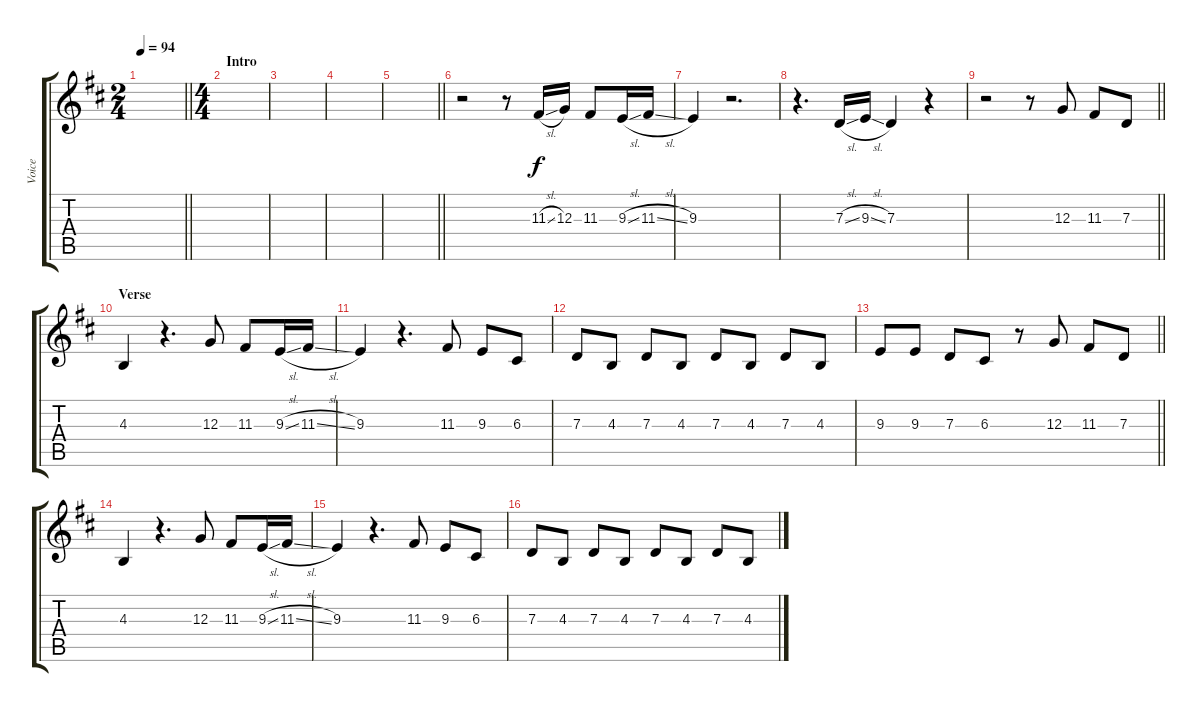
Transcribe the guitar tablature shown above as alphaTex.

\track ("Voice" "Voice") {instrument fx5brightness}
\staff {score tabs}
\tuning (E4 B3 G3 D3 A2 E2) {hide}
\ts (2 4)
\tempo 94
\clef g2
\barLineRight lightlight
\ks d
|
\ts (4 4)
\section ("" "Intro")
|
|
|
\barLineRight lightlight
|
\section ("" "")
r.2 r.8 11.3{sl}.16 12.3.16 11.3.8 9.3{sl}.16 11.3{sl}.16 |
9.3.4 r.2{d} |
r.4{d} 7.3{sl}.16 9.3{sl}.16 7.3.4 r.4 |
\barLineRight lightlight
r.2 r.8 12.3.8 11.3.8 7.3.8 |
\section ("" "Verse")
4.3.4 r.4{d} 12.3.8 11.3.8 9.3{sl}.16 11.3{sl}.16 |
9.3.4 r.4{d} 11.3.8 9.3.8 6.3.8 |
7.3.8 4.3.8 7.3.8 4.3.8 7.3.8 4.3.8 7.3.8 4.3.8 |
\barLineRight lightlight
9.3.8 9.3.8 7.3.8 6.3.8 r.8 12.3.8 11.3.8 7.3.8 |
\section ("" "")
4.3.4 r.4{d} 12.3.8 11.3.8 9.3{sl}.16 11.3{sl}.16 |
9.3.4 r.4{d} 11.3.8 9.3.8 6.3.8 |
7.3.8 4.3.8 7.3.8 4.3.8 7.3.8 4.3.8 7.3.8 4.3.8
